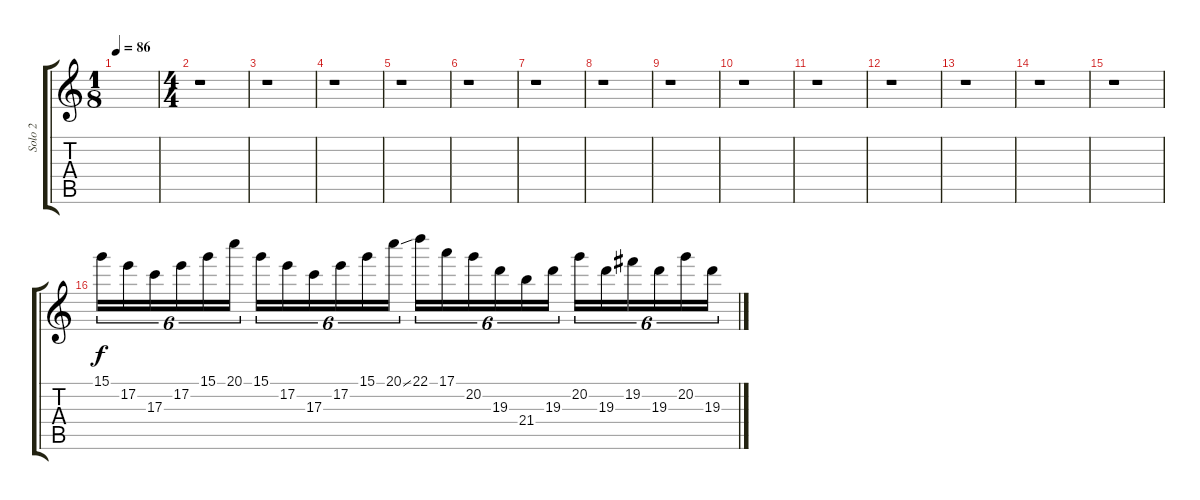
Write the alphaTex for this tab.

\track ("Solo 2" "Solo 2") {instrument distortionguitar}
\staff {score tabs}
\tuning (E4 B3 G3 D3 A2 E2) {hide}
\ts (1 8)
\tempo 86
\clef g2
\ks c
|
\ts (4 4)
r.1 |
r.1 |
r.1 |
r.1 |
r.1 |
r.1 |
r.1 |
r.1 |
r.1 |
r.1 |
r.1 |
r.1 |
r.1 |
r.1 |
15.1.16{tu (6 4)} 17.2.16{tu (6 4)} 17.3.16{tu (6 4)} 17.2.16{tu (6 4)} 15.1.16{tu (6 4)} 20.1.16{tu (6 4)} 15.1.16{tu (6 4)} 17.2.16{tu (6 4)} 17.3.16{tu (6 4)} 17.2.16{tu (6 4)} 15.1.16{tu (6 4)} 20.1{ss}.16{tu (6 4)} 22.1.16{tu (6 4)} 17.1.16{tu (6 4)} 20.2.16{tu (6 4)} 19.3.16{tu (6 4)} 21.4.16{tu (6 4)} 19.3.16{tu (6 4)} 20.2.16{tu (6 4)} 19.3.16{tu (6 4)} 19.2.16{tu (6 4)} 19.3.16{tu (6 4)} 20.2.16{tu (6 4)} 19.3.16{tu (6 4)}
